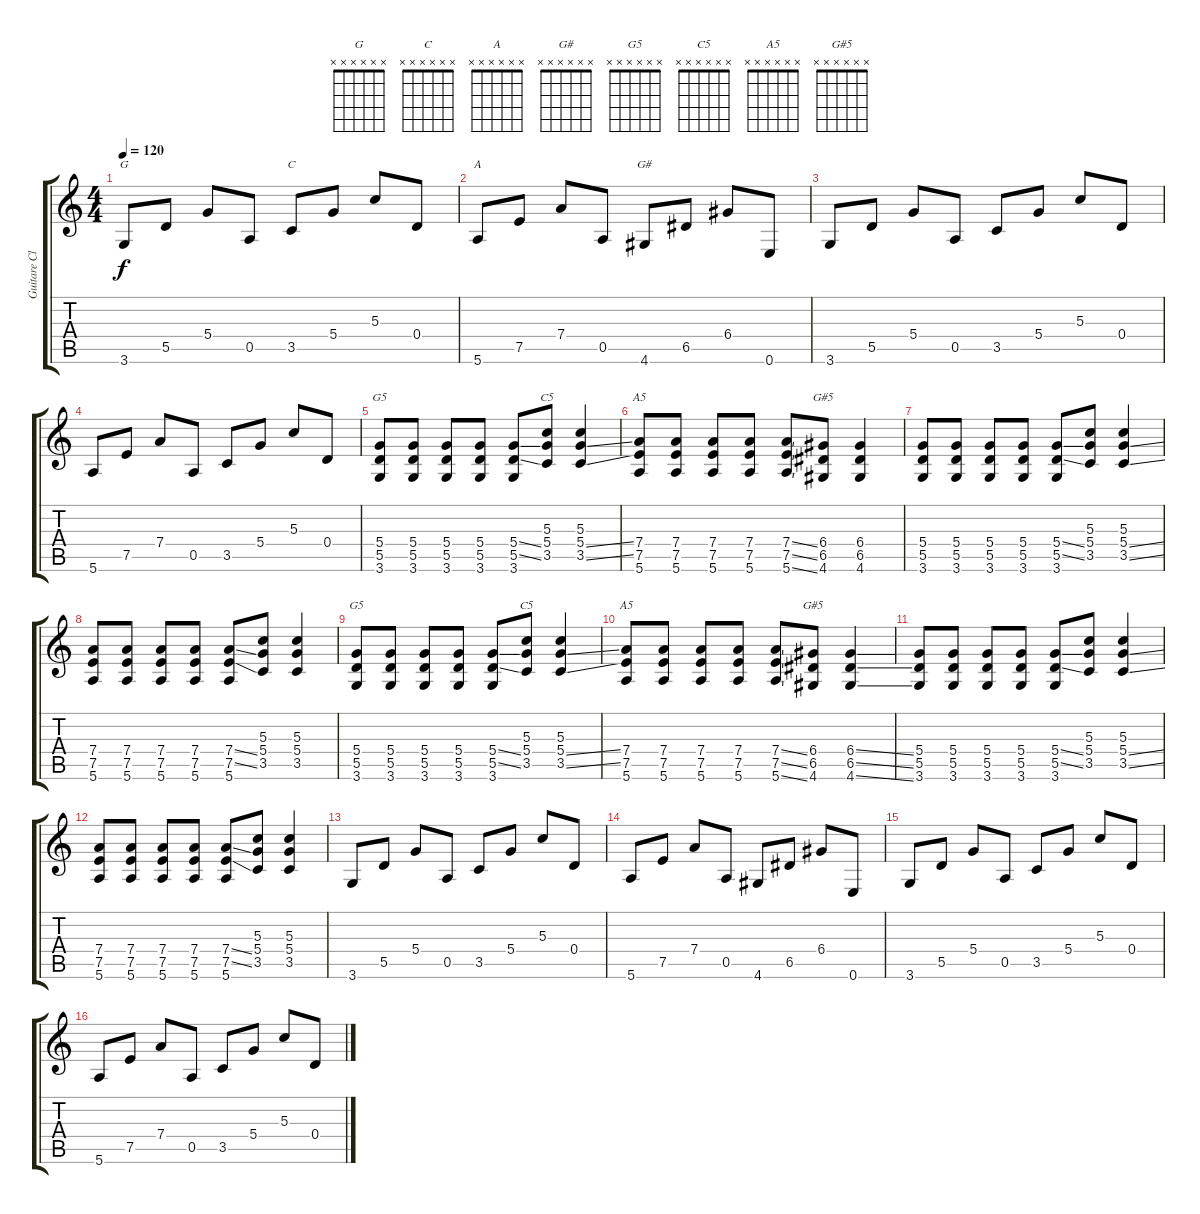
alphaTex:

\track ("Guitare Clean" "Guitare Cl") {instrument electricguitarclean}
\staff {score tabs}
\tuning (E4 B3 G3 D3 A2 E2) {hide}
\chord ("G" x x x x x x) {firstfret 0}
\chord ("C" x x x x x x) {firstfret 0}
\chord ("A" x x x x x x) {firstfret 0}
\chord ("G#" x x x x x x) {firstfret 0}
\chord ("G5" x x x 5 5 3)
\chord ("C5" x x 5 5 3 x)
\chord ("A5" x x x 7 7 5) {firstfret 5}
\chord ("G#5" x x x 6 6 4) {firstfret 2}
\chord ("G5" x x x x x x) {firstfret 0}
\chord ("C5" x x x x x x) {firstfret 0}
\chord ("A5" x x x x x x) {firstfret 0}
\chord ("G#5" x x x x x x) {firstfret 0}
\ts (4 4)
\tempo 120
\clef g2
\ks c
3.6.8{ch "G" dy f} 5.5.8 5.4.8 0.5.8 3.5.8{ch "C"} 5.4.8 5.3.8 0.4.8 |
5.6.8{ch "A"} 7.5.8 7.4.8 0.5.8 4.6.8{ch "G#"} 6.5.8 6.4.8 0.6.8 |
3.6.8 5.5.8 5.4.8 0.5.8 3.5.8 5.4.8 5.3.8 0.4.8 |
5.6.8 7.5.8 7.4.8 0.5.8 3.5.8 5.4.8 5.3.8 0.4.8 |
(5.4 5.5 3.6).8{ch "G5"} (5.4 5.5 3.6).8 (5.4 5.5 3.6).8 (5.4 5.5 3.6).8 (5.4{ss} 5.5{ss} 3.6).8 (5.3 5.4 3.5).8{ch "C5"} (5.3 5.4{ss} 3.5{ss}).4 |
(7.4 7.5 5.6).8{ch "A5"} (7.4 7.5 5.6).8 (7.4 7.5 5.6).8 (7.4 7.5 5.6).8 (7.4{ss} 7.5{ss} 5.6{ss}).8 (6.4 6.5 4.6).8{ch "G#5"} (6.4 6.5 4.6).4 |
(5.4 5.5 3.6).8 (5.4 5.5 3.6).8 (5.4 5.5 3.6).8 (5.4 5.5 3.6).8 (5.4{ss} 5.5{ss} 3.6).8 (5.3 5.4 3.5).8 (5.3 5.4{ss} 3.5{ss}).4 |
(7.4 7.5 5.6).8 (7.4 7.5 5.6).8 (7.4 7.5 5.6).8 (7.4 7.5 5.6).8 (7.4{ss} 7.5{ss} 5.6).8 (5.3 5.4 3.5).8 (5.3 5.4 3.5).4 |
(5.4 5.5 3.6).8{ch "G5"} (5.4 5.5 3.6).8 (5.4 5.5 3.6).8 (5.4 5.5 3.6).8 (5.4{ss} 5.5{ss} 3.6).8 (5.3 5.4 3.5).8{ch "C5"} (5.3 5.4{ss} 3.5{ss}).4 |
(7.4 7.5 5.6).8{ch "A5"} (7.4 7.5 5.6).8 (7.4 7.5 5.6).8 (7.4 7.5 5.6).8 (7.4{ss} 7.5{ss} 5.6{ss}).8 (6.4 6.5 4.6).8{ch "G#5"} (6.4{ss} 6.5{ss} 4.6{ss}).4 |
(5.4 5.5 3.6).8 (5.4 5.5 3.6).8 (5.4 5.5 3.6).8 (5.4 5.5 3.6).8 (5.4{ss} 5.5{ss} 3.6).8 (5.3 5.4 3.5).8 (5.3 5.4{ss} 3.5{ss}).4 |
(7.4 7.5 5.6).8 (7.4 7.5 5.6).8 (7.4 7.5 5.6).8 (7.4 7.5 5.6).8 (7.4{ss} 7.5{ss} 5.6).8 (5.3 5.4 3.5).8 (5.3 5.4 3.5).4 |
3.6.8 5.5.8 5.4.8 0.5.8 3.5.8 5.4.8 5.3.8 0.4.8 |
5.6.8 7.5.8 7.4.8 0.5.8 4.6.8 6.5.8 6.4.8 0.6.8 |
3.6.8 5.5.8 5.4.8 0.5.8 3.5.8 5.4.8 5.3.8 0.4.8 |
5.6.8 7.5.8 7.4.8 0.5.8 3.5.8 5.4.8 5.3.8 0.4.8
